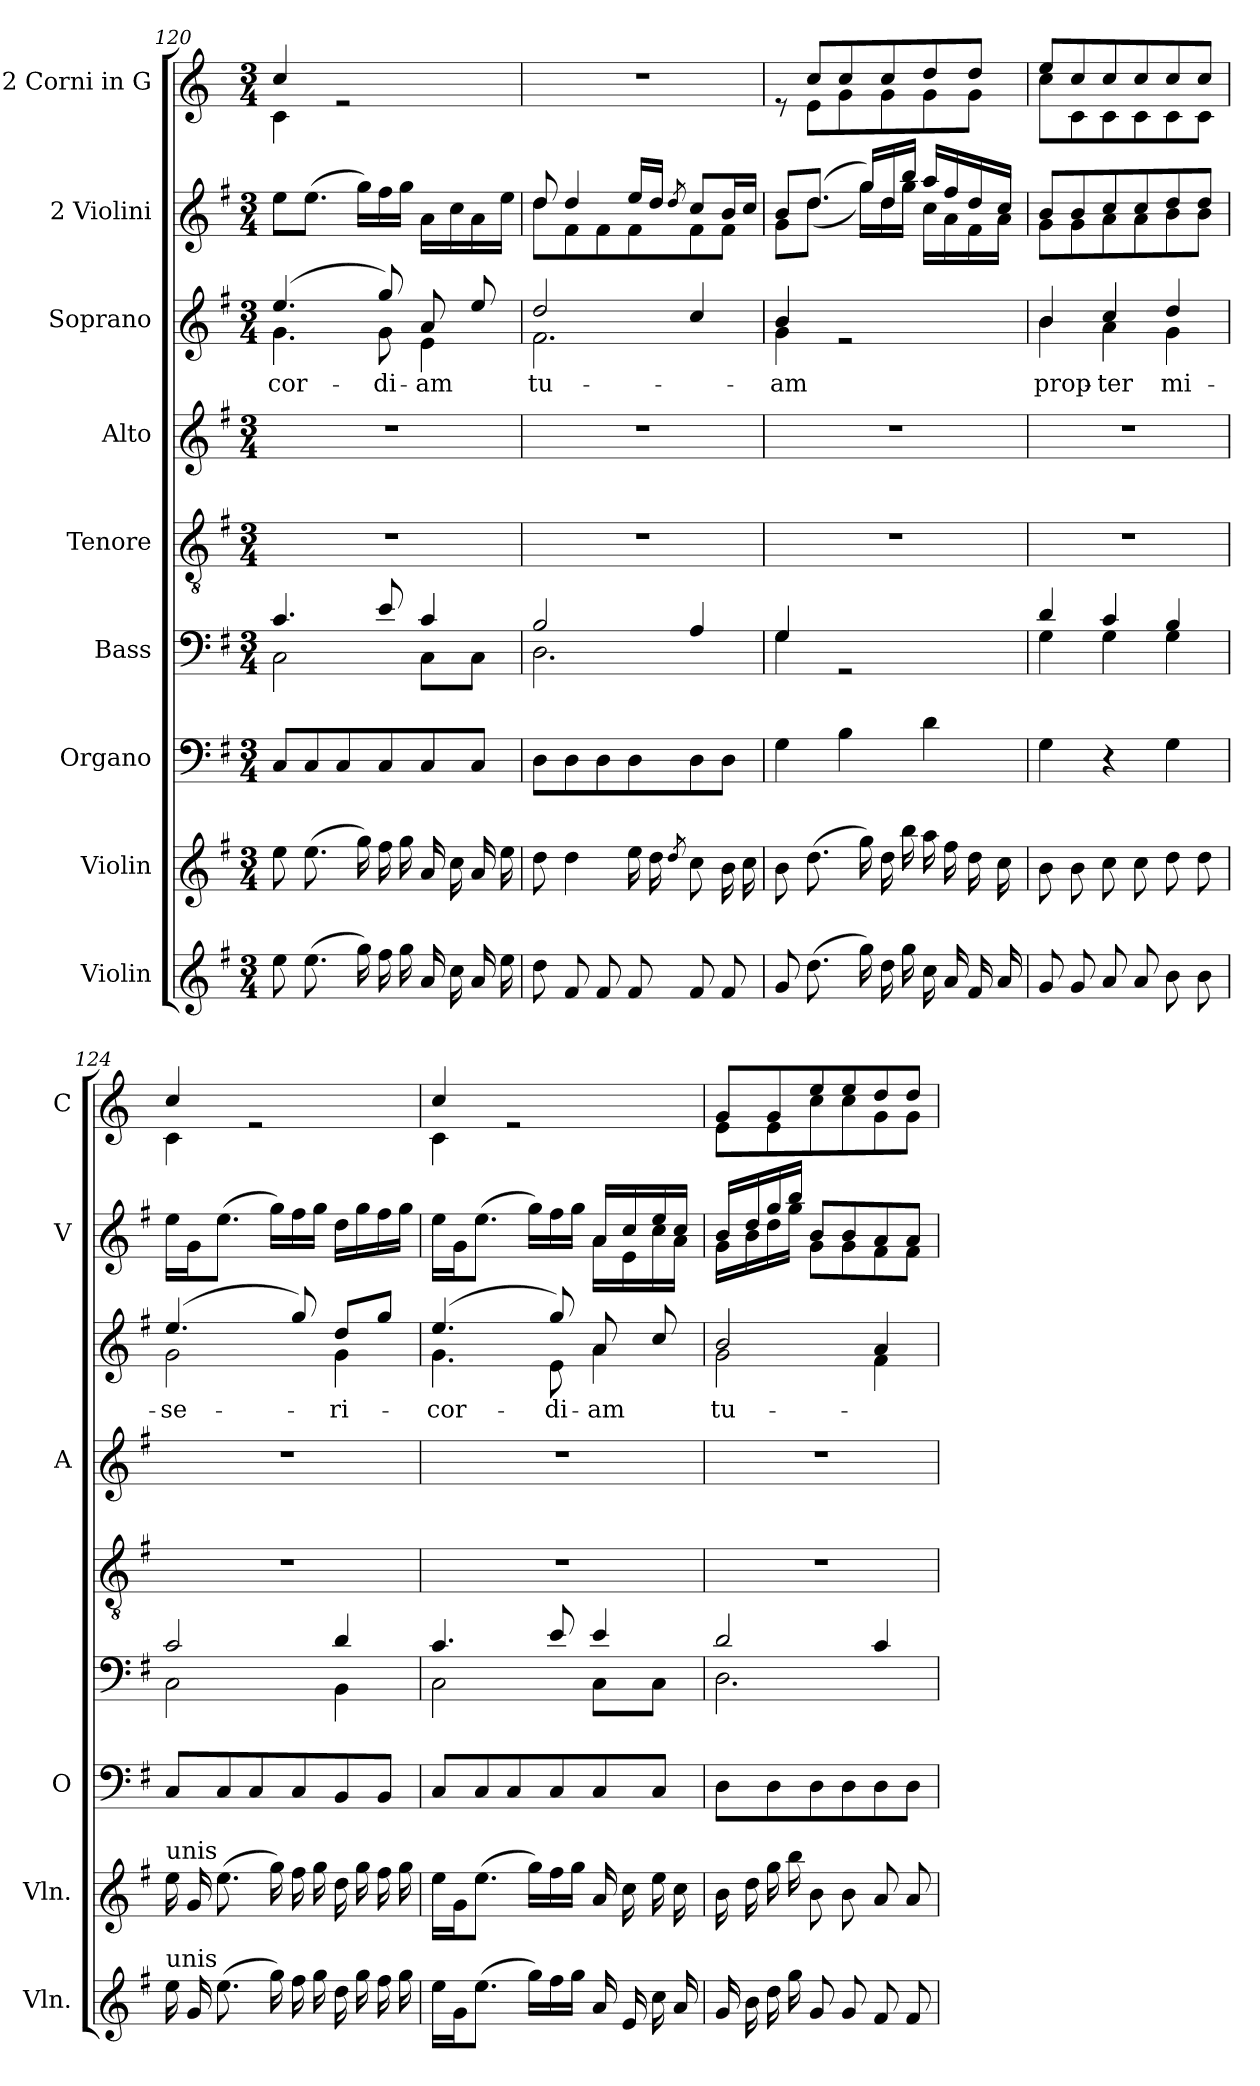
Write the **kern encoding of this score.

**kern	**kern	**kern	**kern	**kern	**kern	**kern	**text	**kern	**kern
*part9	*part8	*part7	*part6	*part5	*part4	*part3	*part3	*part2	*part1
*staff9	*staff8	*staff7	*staff6	*staff5	*staff4	*staff3	*staff3	*staff2	*staff1
*I"Violin	*I"Violin	*I"Organo	*I"Bass	*I"Tenore	*I"Alto	*I"Soprano	*	*I"2 Violini	*I"2 Corni in G
*I'Vln.	*I'Vln.	*I'O	*	*	*I'A	*	*	*I'V	*I'C
*clefG2	*clefG2	*clefF4	*clefF4	*clefGv2	*clefG2	*clefG2	*	*clefG2	*clefG2
*	*	*	*	*	*	*	*	*	*ITrd3c5
*k[f#]	*k[f#]	*k[f#]	*k[f#]	*k[f#]	*k[f#]	*k[f#]	*	*k[f#]	*k[f#]
*M3/4	*M3/4	*M3/4	*M3/4	*M3/4	*M3/4	*M3/4	*	*M3/4	*M3/4
=120	=120	=120	=120	=120	=120	=120	=120	=120	=120
*	*	*	*^	*	*	*^	*	*	*
!	!	!	!	!	!	!	!	!	!LO:LY:b	!	!
*	*	*	*	*	*	*	*	*	*	*	*^
8ee\	8ee\	8C/L	4.c/	2C\	2.r	2.r	(4.ee/	4.g\	-cor-	8ee\L	4g/	4G\
(8.ee\	(8.ee\	8C/	.	.	.	.	.	.	.	(8.ee\J	.	.
.	.	8C/	.	.	.	.	.	.	.	.	2re	2ryy
16gg\)	16gg\)	.	.	.	.	.	.	.	.	16gg\LL)	.	.
!	!	!	!	!	!	!	!	!	!LO:LY:b	!	!	!
16ff#\	16ff#\	8C/	8e/	.	.	.	8gg/)	8g\	-di-	16ff#\	.	.
16gg\	16gg\	.	.	.	.	.	.	.	.	16gg\JJ	.	.
!	!	!	!	!	!	!	!	!	!LO:LY:b	!	!	!
16a/	16a/	8C/	4c/	8C\L	.	.	8a/	4e\	-am	16a\LL	.	.
16cc\	16cc\	.	.	.	.	.	.	.	.	16cc\	.	.
16a/	16a/	8C/J	.	8C\J	.	.	8ee/	.	.	16a\	.	.
16ee\	16ee\	.	.	.	.	.	.	.	.	16ee\JJ	.	.
*	*	*	*	*	*	*	*	*	*	*	*v	*v
=121	=121	=121	=121	=121	=121	=121	=121	=121	=121	=121	=121
!	!	!	!	!	!	!	!	!	!LO:LY:b	!	!
*	*	*	*	*	*	*	*	*	*	*^	*
8dd\	8dd\	8D\L	2B/	2.D\	2.r	2.r	2dd/	2.f#\	tu-	8dd/	8dd\L	2.r
8f#/	4dd\	8D\	.	.	.	.	.	.	.	4dd/	8f#\	.
8f#/	.	8D\	.	.	.	.	.	.	.	.	8f#\	.
8f#/	16ee\	8D\	.	.	.	.	.	.	.	16ee/LL	8f#\	.
.	16dd\	.	.	.	.	.	.	.	.	16dd/JJ	.	.
.	8qdd/	.	.	.	.	.	.	.	.	8qdd/	.	.
8f#/	8cc\	8D\	4A/	.	.	.	4cc/	.	.	8cc/L	8f#\	.
8f#/	16b\	8D\J	.	.	.	.	.	.	.	16b/L	8f#\J	.
.	16cc\	.	.	.	.	.	.	.	.	16cc/JJ	.	.
=122	=122	=122	=122	=122	=122	=122	=122	=122	=122	=122	=122	=122
!	!	!	!	!	!	!	!	!	!LO:LY:b	!	!	!
*	*	*	*	*	*	*	*	*	*	*	*	*^
8g/	8b\	4G\	4G/	4G\	2.r	2.r	4b/	4g\	-am	8b/L	8g\L	8re	8ryy
(8.dd\	(8.dd\	.	.	.	.	.	.	.	.	(8.dd/J	(8.dd\J	8g/L	8B\L
.	.	4B\	2rGG	2ryy	.	.	2re	2ryy	.	.	.	8g/	8d\
16gg\)	16gg\)	.	.	.	.	.	.	.	.	16gg/LL)	16gg\LL)	.	.
16dd\	16dd\	.	.	.	.	.	.	.	.	16dd/	16dd\	8g/	8d\
16gg\	16bb\	.	.	.	.	.	.	.	.	16bb/JJ	16gg\JJ	.	.
16cc\	16aa\	4d\	.	.	.	.	.	.	.	16aa/LL	16cc\LL	8a/	8d\
16a/	16ff#\	.	.	.	.	.	.	.	.	16ff#/	16a\	.	.
16f#/	16dd\	.	.	.	.	.	.	.	.	16dd/	16f#\	8a/J	8d\J
16a/	16cc\	.	.	.	.	.	.	.	.	16cc/JJ	16a\JJ	.	.
=123	=123	=123	=123	=123	=123	=123	=123	=123	=123	=123	=123	=123	=123
!	!	!	!	!	!	!	!	!	!LO:LY:b	!	!	!	!
8g/	8b\	4G\	4d/	4G\	2.r	2.r	4b/	4b\	prop-	8b/L	8g\L	8b/L	8g\L
8g/	8b\	.	.	.	.	.	.	.	.	8b/	8g\	8g/	8G\
!	!	!	!	!	!	!	!	!	!LO:LY:b	!	!	!	!
8a/	8cc\	4r	4c/	4G\	.	.	4cc/	4a\	-ter	8cc/	8a\	8g/	8G\
8a/	8cc\	.	.	.	.	.	.	.	.	8cc/	8a\	8g/	8G\
!	!	!	!	!	!	!	!	!	!LO:LY:b	!	!	!	!
8b\	8dd\	4G\	4B/	4G\	.	.	4dd/	4g\	mi-	8dd/	8b\	8g/	8G\
8b\	8dd\	.	.	.	.	.	.	.	.	8dd/J	8b\J	8g/J	8G\J
!!LO:PB:g=z	!!
=124	=124	=124	=124	=124	=124	=124	=124	=124	=124	=124	=124	=124	=124
!	!	!	!	!	!	!	!	!	!	!LO:TX:a:t=unis	!	!	!
!	!LO:TX:a:t=unis	!	!	!	!	!	!	!	!	!	!	!	!
!LO:TX:a:t=unis	!	!	!	!	!	!	!	!	!	!	!	!	!
!	!	!	!	!	!	!	!	!	!LO:LY:b	!	!	!	!
*	*	*	*	*	*	*	*	*	*	*v	*v	*	*
16ee\	16ee\	8C/L	2c/	2C\	2.r	2.r	(4.ee/	2g\	-se-	16ee\LL	4g/	4G\
16g/	16g/	.	.	.	.	.	.	.	.	16g\J	.	.
(8.ee\	(8.ee\	8C/	.	.	.	.	.	.	.	(8.ee\J	.	.
.	.	8C/	.	.	.	.	.	.	.	.	2re	2ryy
16gg\)	16gg\)	.	.	.	.	.	.	.	.	16gg\LL)	.	.
16ff#\	16ff#\	8C/	.	.	.	.	8gg/)	.	.	16ff#\	.	.
16gg\	16gg\	.	.	.	.	.	.	.	.	16gg\JJ	.	.
!	!	!	!	!	!	!	!	!	!LO:LY:b	!	!	!
16dd\	16dd\	8BB/	4d/	4BB\	.	.	8dd/L	4g\	-ri-	16dd\LL	.	.
16gg\	16gg\	.	.	.	.	.	.	.	.	16gg\	.	.
16ff#\	16ff#\	8BB/J	.	.	.	.	8gg/J	.	.	16ff#\	.	.
16gg\	16gg\	.	.	.	.	.	.	.	.	16gg\JJ	.	.
=125	=125	=125	=125	=125	=125	=125	=125	=125	=125	=125	=125	=125
!	!	!	!	!	!	!	!	!	!LO:LY:b	!	!	!
*	*	*	*	*	*	*	*	*	*	*^	*	*
16ee\LL	16ee\LL	8C/L	4.c/	2C\	2.r	2.r	(4.ee/	4.g\	-cor-	16ee\LL	2ryy	4g/	4G\
16g/J	16g/J	.	.	.	.	.	.	.	.	16g\J	.	.	.
(8.ee\J	(8.ee\J	8C/	.	.	.	.	.	.	.	(8.ee\J	.	.	.
.	.	8C/	.	.	.	.	.	.	.	.	.	2re	2ryy
16gg\LL)	16gg\LL)	.	.	.	.	.	.	.	.	16gg\LL)	.	.	.
!	!	!	!	!	!	!	!	!	!LO:LY:b	!	!	!	!
16ff#\	16ff#\	8C/	8e/	.	.	.	8gg/)	8e\	-di-	16ff#\	.	.	.
16gg\JJ	16gg\JJ	.	.	.	.	.	.	.	.	16gg\JJ	.	.	.
!	!	!	!	!	!	!	!	!	!LO:LY:b	!	!	!	!
16a/	16a/	8C/	4e/	8C\L	.	.	8a/	4a\	-am	16a/LL	16a\LL	.	.
16e/	16cc\	.	.	.	.	.	.	.	.	16cc/	16e\	.	.
16cc\	16ee\	8C/J	.	8C\J	.	.	8cc/	.	.	16ee/	16cc\	.	.
16a/	16cc\	.	.	.	.	.	.	.	.	16cc/JJ	16a\JJ	.	.
=126	=126	=126	=126	=126	=126	=126	=126	=126	=126	=126	=126	=126	=126
!	!	!	!	!	!	!	!	!	!LO:LY:b	!	!	!	!
16g/	16b\	8D\L	2d/	2.D\	2.r	2.r	2b/	2g\	tu-	16b/LL	16g\LL	8d/L	8B\L
16b\	16dd\	.	.	.	.	.	.	.	.	16dd/	16b\	.	.
16dd\	16gg\	8D\	.	.	.	.	.	.	.	16gg/	16dd\	8d/	8B\
16gg\	16bb\	.	.	.	.	.	.	.	.	16bb/JJ	16gg\JJ	.	.
8g/	8b\	8D\	.	.	.	.	.	.	.	8b/L	8g\L	8b/	8g\
8g/	8b\	8D\	.	.	.	.	.	.	.	8b/	8g\	8b/	8g\
8f#/	8a/	8D\	4c/	.	.	.	4a/	4f#\	.	8a/	8f#\	8a/	8d\
8f#/	8a/	8D\J	.	.	.	.	.	.	.	8a/J	8f#\J	8a/J	8d\J
*	*	*	*	*	*	*	*v	*v	*	*	*	*v	*v
*	*	*	*v	*v	*	*	*	*	*v	*v	*
=	=	=	=	=	=	=	=	=	=
*-	*-	*-	*-	*-	*-	*-	*-	*-	*-
